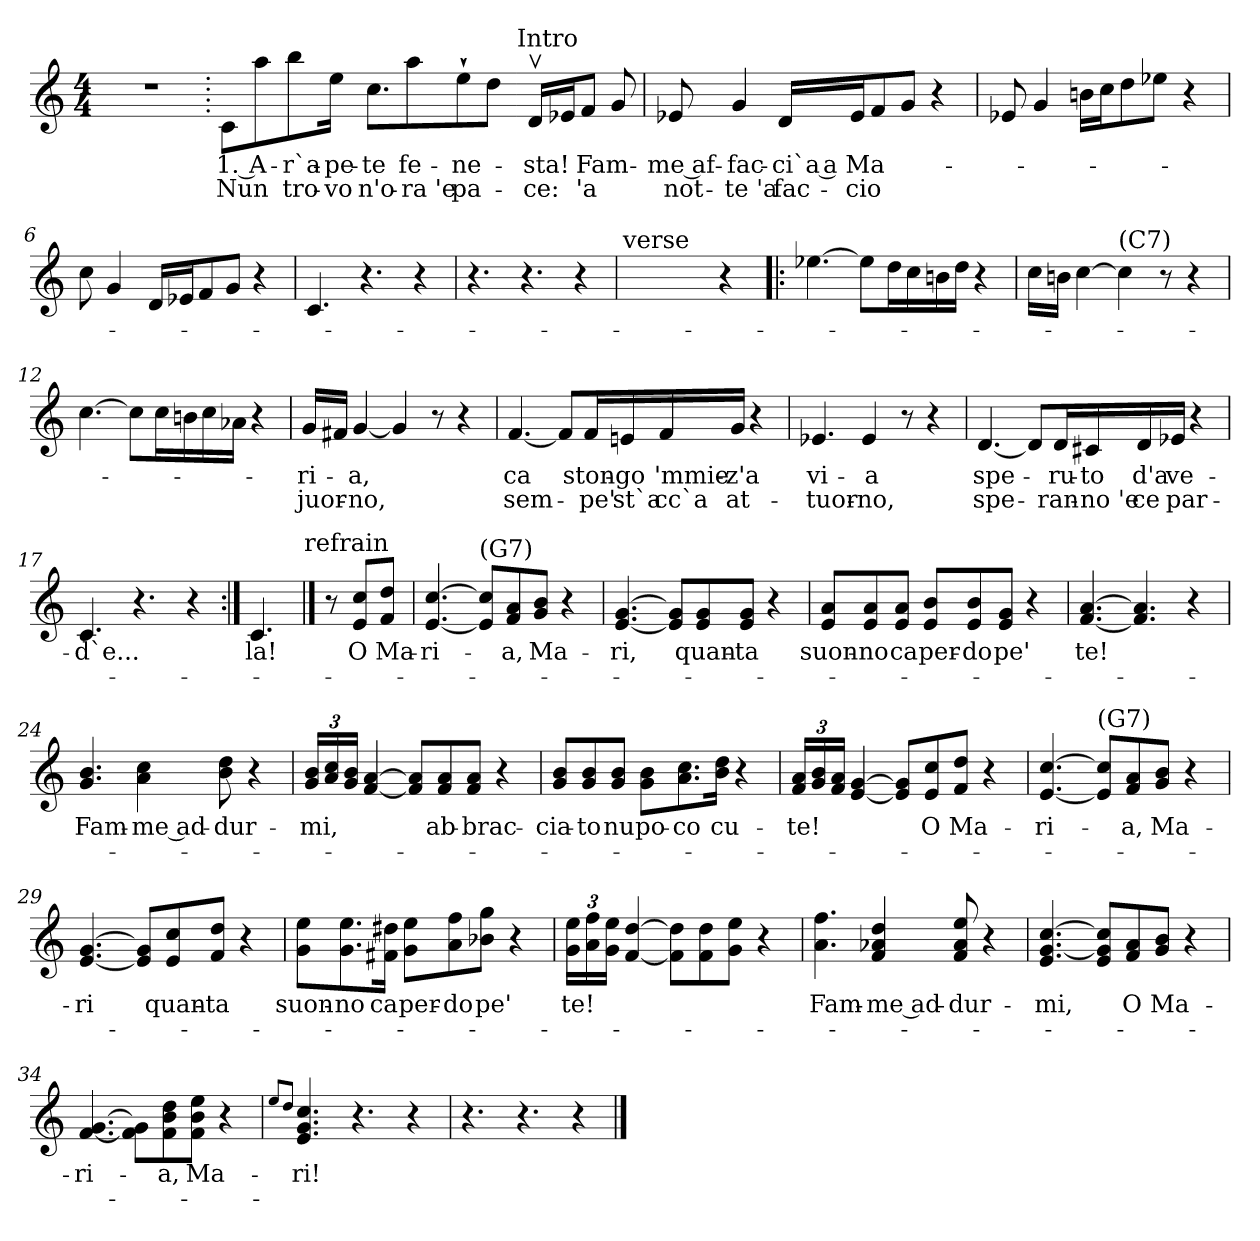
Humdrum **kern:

**kern	**text	**text
*part1	*part1	*part1
*staff1	*staff1	*staff1
*clefG2	*	*
*k[]	*	*
*M4/4	*	*
=1	=1	=1
1r	.	.
=2.	=2.	=2.
!	!LO:LY:b	!LO:LY:b
8c\L	1. A-	Nun
8aa\	.	.
!	!LO:LY:b	!LO:LY:b
8bb\	-r`a-	tro-
!	!LO:LY:b	!LO:LY:b
16ee\Jk	-pe-	-vo
!	!LO:LY:b	!LO:LY:b
8.cc\L	-te	n'o-
!	!LO:LY:b	!LO:LY:b
8aa\	fe-	-ra 'e
!	!LO:LY:b	!LO:LY:b
8ee''\	-ne-	pa-
8dd\J	.	.
!LO:TX:a:t=Intro	!	!
=3-	=3-	=3-
!	!LO:LY:b	!LO:LY:b
16dv/LL	-sta!	-ce:
16e-/J	.	.
!	!LO:LY:b	!LO:LY:b
8f/J	Fam-	'a
8g/	.	.
=4	=4	=4
!	!LO:LY:b	!LO:LY:b
8e-/	-me af-	not-
!	!LO:LY:b	!LO:LY:b
4g/	-fac-	-te 'a
!	!LO:LY:b	!LO:LY:b
16d/LL	-ci`a a	fac-
!	!LO:LY:b	!LO:LY:b
16e-/J	Ma-	-cio
8f/	.	.
8g/J	.	.
4r	.	.
=5	=5	=5
8e-/	.	.
4g/	.	.
16bn\LL	.	.
16cc\J	.	.
8dd\	.	.
8ee-\J	.	.
4r	.	.
!!LO:LB:g=z
=6	=6	=6
8cc\	.	.
4g/	.	.
16d/LL	.	.
16e-/J	.	.
8f/	.	.
8g/J	.	.
4r	.	.
=7	=7	=7
4.c/	.	.
4.r	.	.
4r	.	.
=8	=8	=8
4.r	.	.
4.r	.	.
4r	.	.
=9	=9	=9
!LO:TX:a:t=verse	!	!
1ryy	.	.
4r	.	.
=10!|:	=10!|:	=10!|:
[4.ee-\	.	.
8ee-\L]	.	.
16dd\L	.	.
16cc\	.	.
16bn\	.	.
16dd\JJ	.	.
4r	.	.
=11	=11	=11
16cc\LL	.	.
16bn\JJ	.	.
[4cc\	.	.
!LO:TX:a:t=(C7)	!	!
4cc\]	.	.
8r	.	.
4r	.	.
=12	=12	=12
[4.cc\	.	.
8cc\L]	.	.
16cc\L	.	.
16bn\	.	.
16cc\	.	.
16a-\JJ	.	.
4r	.	.
!!LO:LB:g=z
=13	=13	=13
!	!LO:LY:b	!LO:LY:b
16g/LL	-ri-	juor-
16f#X/JJ	.	.
!	!LO:LY:b	!LO:LY:b
[4g/	-a,	-no,
4g/]	.	.
8r	.	.
4r	.	.
=14	=14	=14
!	!LO:LY:b	!LO:LY:b
[4.f/	ca	sem-
8f/L]	.	.
!	!LO:LY:b	!LO:LY:b
16f/L	ston-	-pe'
!	!LO:LY:b	!LO:LY:b
16en/	-go	st`a
!	!LO:LY:b	!LO:LY:b
16f/	'mmie-	cc`a
!	!LO:LY:b	!LO:LY:b
16g/JJ	-z'a	at-
4r	.	.
=15	=15	=15
!	!LO:LY:b	!LO:LY:b
4.e-X/	vi-	-tuor-
!	!LO:LY:b	!LO:LY:b
4e-/	-a	-no,
8r	.	.
4r	.	.
=16	=16	=16
!	!LO:LY:b	!LO:LY:b
[4.d/	spe-	spe-
8d/L]	.	.
!	!LO:LY:b	!LO:LY:b
16d/L	-ru-	-ran-
!	!LO:LY:b	!LO:LY:b
16c#X/	-to	-no 'e
!	!LO:LY:b	!LO:LY:b
16d/	d'a	ce
!	!LO:LY:b	!LO:LY:b
16e-/JJ	ve-	par-
4r	.	.
=17	=17	=17
!	!LO:LY:b	!
4.c/	-d`e...	.
4.r	.	.
4r	.	.
!!LO:LB:g=z
=18:|!	=18:|!	=18:|!
*k[]	*	*
*C:	*	*
!	!LO:LY:b	!
4.c/	la!	.
!LO:TX:a:t=refrain	!	!
==19	==19	==19
8r	.	.
!	!LO:LY:b	!
8e/ 8cc/L	O	.
!	!LO:LY:b	!
8f/ 8dd/J	Ma-	.
=20	=20	=20
!	!LO:LY:b	!
[4.e/ [4.cc/	-ri-	.
!LO:TX:a:t=(G7)	!	!
8e/] 8cc/]L	.	.
!	!LO:LY:b	!
8f/ 8a/	-a,	.
!	!LO:LY:b	!
8g/ 8b/J	Ma-	.
4r	.	.
=21	=21	=21
!	!LO:LY:b	!
[4.e/ [4.g/	-ri,	.
8e/] 8g/]L	.	.
!	!LO:LY:b	!
8e/ 8g/	quan-	.
!	!LO:LY:b	!
8e/ 8g/J	-ta	.
4r	.	.
=22	=22	=22
!	!LO:LY:b	!
8e/ 8a/L	suon-	.
!	!LO:LY:b	!
8e/ 8a/	-no	.
!	!LO:LY:b	!
8e/ 8a/J	ca	.
!	!LO:LY:b	!
8e/ 8b/L	per-	.
!	!LO:LY:b	!
8e/ 8b/	-do	.
!	!LO:LY:b	!
8e/ 8g/J	pe'	.
4r	.	.
=23	=23	=23
!	!LO:LY:b	!
[4.f/ [4.a/	te!	.
4.f/] 4.a/]	.	.
4r	.	.
=24	=24	=24
!	!LO:LY:b	!
4.g/ 4.b/	Fam-	.
!	!LO:LY:b	!
4a\ 4cc\	-me ad-	.
!	!LO:LY:b	!
8b\ 8dd\	-dur-	.
4r	.	.
!!LO:LB:g=z
=25	=25	=25
*Xbrackettup	*	*
!	!LO:LY:b	!
24g/ 24b/LL	-mi,	.
24a/ 24cc/	.	.
24g/ 24b/JJ	.	.
[4f/ [4a/	.	.
8f/] 8a/]L	.	.
!	!LO:LY:b	!
8f/ 8a/	ab-	.
!	!LO:LY:b	!
8f/ 8a/J	-brac-	.
4r	.	.
=26	=26	=26
!	!LO:LY:b	!
8g/ 8b/L	-cia-	.
!	!LO:LY:b	!
8g/ 8b/	-to	.
!	!LO:LY:b	!
8g/ 8b/J	nu	.
!	!LO:LY:b	!
8g\ 8b\L	po-	.
!	!LO:LY:b	!
8.a\ 8.cc\	-co	.
!	!LO:LY:b	!
16b\ 16dd\Jk	cu-	.
4r	.	.
=27	=27	=27
!	!LO:LY:b	!
24f/ 24a/LL	-te!	.
24g/ 24b/	.	.
24f/ 24a/JJ	.	.
[4e/ [4g/	.	.
8e/] 8g/]L	.	.
!	!LO:LY:b	!
8e/ 8cc/	O	.
!	!LO:LY:b	!
8f/ 8dd/J	Ma-	.
4r	.	.
=28	=28	=28
!	!LO:LY:b	!
[4.e/ [4.cc/	-ri-	.
!LO:TX:a:t=(G7)	!	!
8e/] 8cc/]L	.	.
!	!LO:LY:b	!
8f/ 8a/	-a,	.
!	!LO:LY:b	!
8g/ 8b/J	Ma-	.
4r	.	.
=29	=29	=29
!	!LO:LY:b	!
[4.e/ [4.g/	-ri	.
8e/] 8g/]L	.	.
!	!LO:LY:b	!
8e/ 8cc/	quan-	.
!	!LO:LY:b	!
8f/ 8dd/J	-ta	.
4r	.	.
!!LO:LB:g=z
=30	=30	=30
!	!LO:LY:b	!
8g\ 8ee\L	suon-	.
!	!LO:LY:b	!
8.g\ 8.ee\	-no	.
!	!LO:LY:b	!
16f#X\ 16dd#X\Jk	ca	.
!	!LO:LY:b	!
8g\ 8ee\L	per-	.
!	!LO:LY:b	!
8a\ 8ff\	-do	.
!	!LO:LY:b	!
8b-X\ 8gg\J	pe'	.
4r	.	.
=31	=31	=31
!	!LO:LY:b	!
24g\ 24ee\LL	te!	.
24a\ 24ff\	.	.
24g\ 24ee\JJ	.	.
[4f/ [4dd/	.	.
8f\] 8dd\]L	.	.
8f\ 8dd\	.	.
8g\ 8ee\J	.	.
4r	.	.
=32	=32	=32
!	!LO:LY:b	!
4.a\ 4.ff\	Fam-	.
!	!LO:LY:b	!
4f/ 4a-X/ 4dd/	-me ad-	.
!	!LO:LY:b	!
8f/ 8a-/ 8ee/	-dur-	.
4r	.	.
=33	=33	=33
!	!LO:LY:b	!
4.e/ [4.g/ [4.cc/	-mi,	.
8e/ 8g/] 8cc/]L	.	.
!	!LO:LY:b	!
8f/ 8a/	O	.
!	!LO:LY:b	!
8g/ 8b/J	Ma-	.
4r	.	.
=34	=34	=34
!	!LO:LY:b	!
[4.f/ [4.g/	-ri-	.
8f\] 8g\]L	.	.
!	!LO:LY:b	!
8f\ 8b\ 8dd\	-a,	.
!	!LO:LY:b	!
8f\ 8b\ 8ee\J	Ma-	.
4r	.	.
!!LO:LB:g=z
=35	=35	=35
8qee/L	.	.
8qdd/J	.	.
!	!LO:LY:b	!
4.e/ 4.g/ 4.cc/	-ri!	.
4.r	.	.
4r	.	.
=36	=36	=36
4.r	.	.
4.r	.	.
4r	.	.
==	==	==
*-	*-	*-
